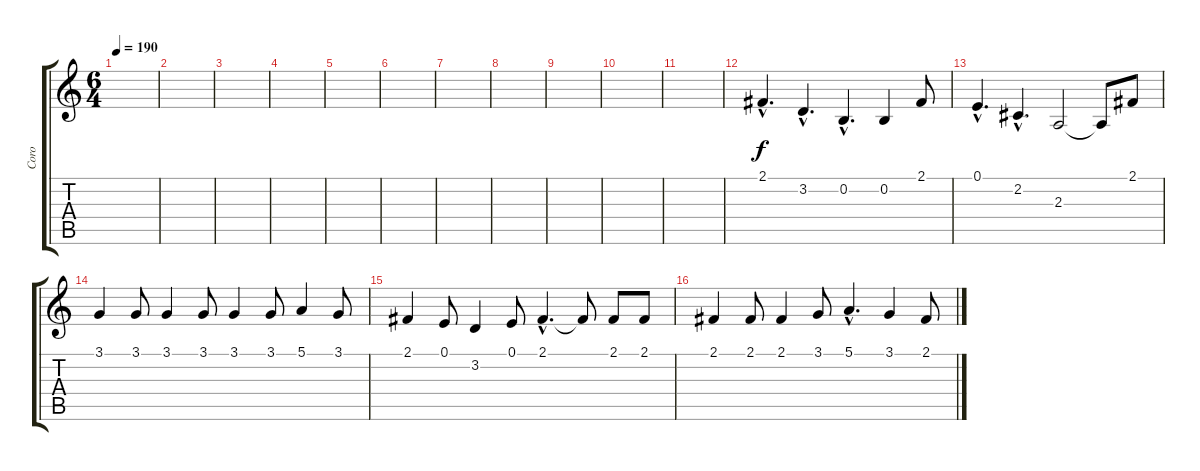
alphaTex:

\track ("Coro" "Coro") {instrument harmonica}
\staff {score tabs}
\tuning (E4 B3 G3 D3 A2 E2) {hide}
\ts (6 4)
\tempo 190
\clef g2
\ks c
|
|
|
|
|
|
|
|
|
|
|
2.1{hac}.4{d} 3.2{hac}.4{d} 0.2{hac}.4{d} 0.2.4 2.1.8 |
0.1{hac}.4{d} 2.2{hac}.4{d} 2.3.2 2.3{t}.8 2.1.8 |
3.1.4 3.1.8 3.1.4 3.1.8 3.1.4 3.1.8 5.1.4 3.1.8 |
2.1.4 0.1.8 3.2.4 0.1.8 2.1{hac}.4{d} 2.1{t}.8 2.1.8 2.1.8 |
2.1.4 2.1.8 2.1.4 3.1.8 5.1{hac}.4{d} 3.1.4 2.1.8
